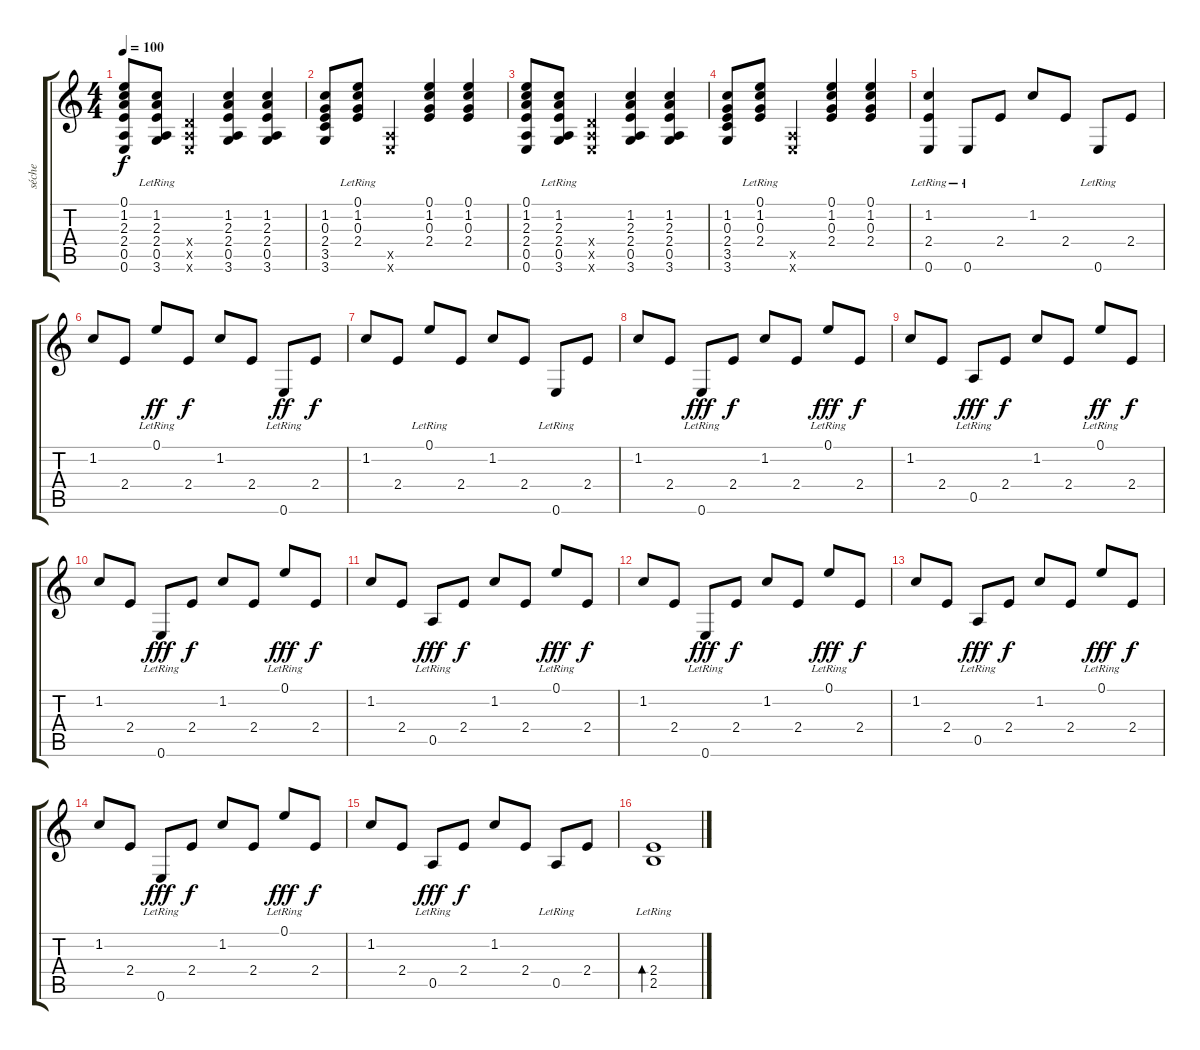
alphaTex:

\track ("séche" "séche") {instrument acousticguitarnylon}
\staff {score tabs}
\tuning (E4 B3 G3 D3 A2 E2) {hide}
\ts (4 4)
\tempo 100
\clef g2
\ks c
(0.1 1.2 2.3 2.4 0.5 0.6).8{dy f instrument acousticguitarnylon} (1.2{lr} 2.3{lr} 2.4{lr} 0.5{lr} 3.6{lr}).8 (0.4{x} 0.5{x} 0.6{x}).4 (1.2 2.3 2.4 0.5 3.6).4 (1.2 2.3 2.4 0.5 3.6).4 |
(1.2 0.3 2.4 3.5 3.6).8 (0.1{lr} 1.2{lr} 0.3{lr} 2.4{lr}).8 (0.5{x} 0.6{x}).4 (0.1 1.2 0.3 2.4).4 (0.1 1.2 0.3 2.4).4 |
(0.1 1.2 2.3 2.4 0.5 0.6).8 (1.2{lr} 2.3{lr} 2.4{lr} 0.5{lr} 3.6{lr}).8 (0.4{x} 0.5{x} 0.6{x}).4 (1.2 2.3 2.4 0.5 3.6).4 (1.2 2.3 2.4 0.5 3.6).4 |
(1.2 0.3 2.4 3.5 3.6).8 (0.1{lr} 1.2{lr} 0.3{lr} 2.4{lr}).8 (0.5{x} 0.6{x}).4 (0.1 1.2 0.3 2.4).4 (0.1 1.2 0.3 2.4).4 |
(1.2{lr} 2.4{lr} 0.6{lr}).4 0.6{lr}.8 2.4.8 1.2.8 2.4.8 0.6{lr}.8 2.4.8 |
1.2.8 2.4.8 0.1{lr}.8{dy ff} 2.4.8{dy f} 1.2.8 2.4.8 0.6{lr}.8{dy ff} 2.4.8{dy f} |
1.2.8 2.4.8 0.1{lr}.8 2.4.8 1.2.8 2.4.8 0.6{lr}.8 2.4.8 |
1.2.8 2.4.8 0.6{lr}.8{dy fff} 2.4.8{dy f} 1.2.8 2.4.8 0.1{lr}.8{dy fff} 2.4.8{dy f} |
1.2.8 2.4.8 0.5{lr}.8{dy fff} 2.4.8{dy f} 1.2.8 2.4.8 0.1{lr}.8{dy ff} 2.4.8{dy f} |
1.2.8 2.4.8 0.6{lr}.8{dy fff} 2.4.8{dy f} 1.2.8 2.4.8 0.1{lr}.8{dy fff} 2.4.8{dy f} |
1.2.8 2.4.8 0.5{lr}.8{dy fff} 2.4.8{dy f} 1.2.8 2.4.8 0.1{lr}.8{dy fff} 2.4.8{dy f} |
1.2.8 2.4.8 0.6{lr}.8{dy fff} 2.4.8{dy f} 1.2.8 2.4.8 0.1{lr}.8{dy fff} 2.4.8{dy f} |
1.2.8 2.4.8 0.5{lr}.8{dy fff} 2.4.8{dy f} 1.2.8 2.4.8 0.1{lr}.8{dy fff} 2.4.8{dy f} |
1.2.8 2.4.8 0.6{lr}.8{dy fff} 2.4.8{dy f} 1.2.8 2.4.8 0.1{lr}.8{dy fff} 2.4.8{dy f} |
1.2.8 2.4.8 0.5{lr}.8{dy fff} 2.4.8{dy f} 1.2.8 2.4.8 0.5{lr}.8 2.4.8 |
(2.4{lr} 2.5{lr}).1{bd 240}
